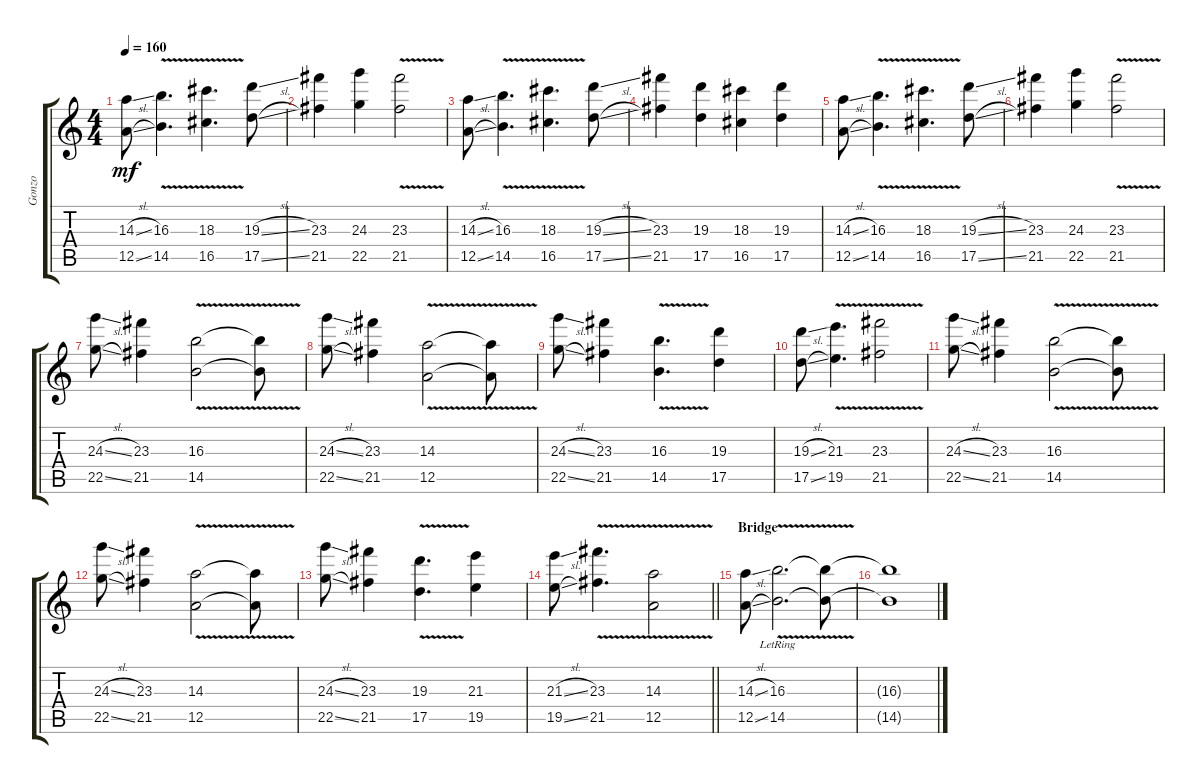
\track ("Gonzo" "Gonzo") {instrument distortionguitar}
\staff {score tabs}
\tuning (E4 B3 G3 D3 A2 E2) {hide}
\ts (4 4)
\tempo 160
\clef g2
\ks c
(14.3{sl} 12.5{sl}).8{dy mf} (16.3{v} 14.5{v}).4{d} (18.3{v} 16.5{v}).4{d} (19.3{sl} 17.5{sl}).8 |
(23.3 21.5).4 (24.3 22.5).4 (23.3{v} 21.5{v}).2 |
(14.3{sl} 12.5{sl}).8 (16.3{v} 14.5{v}).4{d} (18.3{v} 16.5{v}).4{d} (19.3{sl} 17.5{sl}).8 |
(23.3 21.5).4 (19.3 17.5).4 (18.3 16.5).4 (19.3 17.5).4 |
(14.3{sl} 12.5{sl}).8 (16.3{v} 14.5{v}).4{d} (18.3{v} 16.5{v}).4{d} (19.3{sl} 17.5{sl}).8 |
(23.3 21.5).4 (24.3 22.5).4 (23.3{v} 21.5{v}).2 |
(24.3{sl} 22.5{sl}).8 (23.3 21.5).4 (16.3{v} 14.5{v}).2 (16.3{t} 14.5{t}).8 |
(24.3{sl} 22.5{sl}).8 (23.3 21.5).4 (14.3{v} 12.5{v}).2 (14.3{t} 12.5{t}).8 |
(24.3{sl} 22.5{sl}).8 (23.3 21.5).4 (16.3{v} 14.5{v}).4{d} (19.3 17.5).4 |
(19.3{sl} 17.5{sl}).8 (21.3{v} 19.5{v}).4{d} (23.3{v} 21.5{v}).2 |
(24.3{sl} 22.5{sl}).8 (23.3 21.5).4 (16.3{v} 14.5{v}).2 (16.3{t} 14.5{t}).8 |
(24.3{sl} 22.5{sl}).8 (23.3 21.5).4 (14.3{v} 12.5{v}).2 (14.3{t} 12.5{t}).8 |
(24.3{sl} 22.5{sl}).8 (23.3 21.5).4 (19.3{v} 17.5{v}).4{d} (21.3 19.5).4 |
\barLineRight lightlight
(21.3{sl} 19.5{sl}).8 (23.3{v} 21.5{v}).4{d} (14.3{v} 12.5{v}).2 |
\section ("" "Bridge")
(14.3{sl} 12.5{sl}).8 (16.3{v lr} 14.5{v lr}).2{d} (16.3{t} 14.5{t}).8{volume 0} |
(16.3{t} 14.5{t}).1
